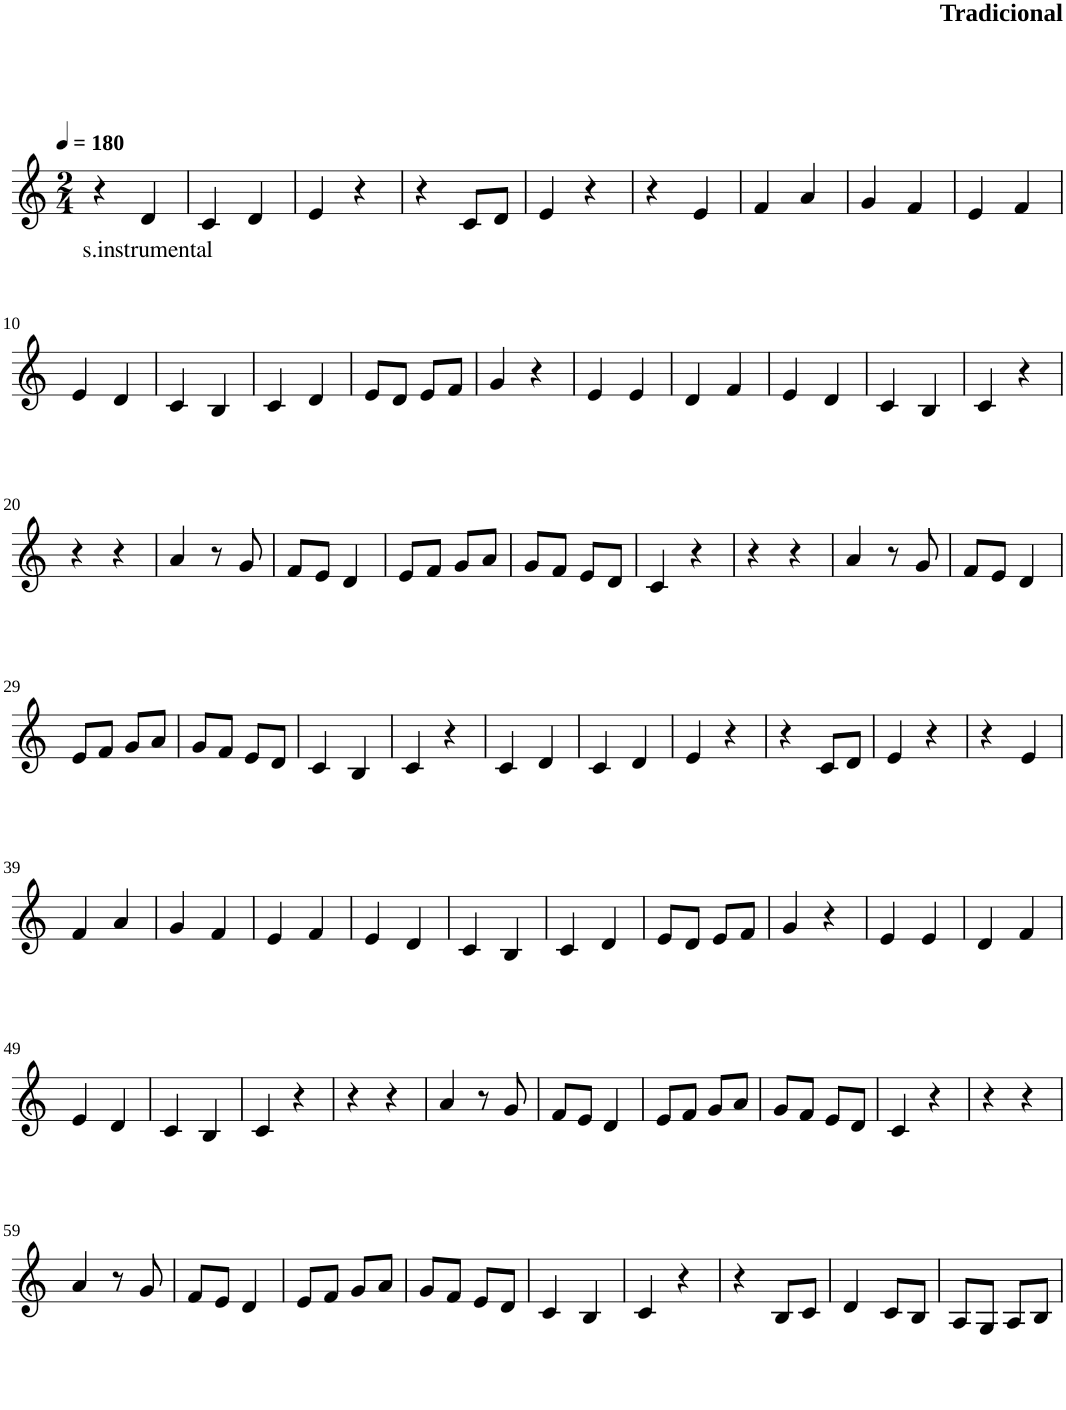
**kern	**text
*part1	*part1
*staff1	*staff1
*I"Violin	*
*clefG2	*
*k[]	*
*M2/4	*
*MM180	*
=1	=1
4r	.
!	!LO:LY:b
4d/	s.instrumental
=2	=2
4c/	.
4d/	.
=3	=3
4e/	.
4r	.
=4	=4
4r	.
8c/L	.
8d/J	.
=5	=5
4e/	.
4r	.
=6	=6
4r	.
4e/	.
=7	=7
4f/	.
4a/	.
=8	=8
4g/	.
4f/	.
=9	=9
4e/	.
4f/	.
!!LO:LB:g=z
=10	=10
4e/	.
4d/	.
=11	=11
4c/	.
4B/	.
=12	=12
4c/	.
4d/	.
=13	=13
8e/L	.
8d/J	.
8e/L	.
8f/J	.
=14	=14
4g/	.
4r	.
=15	=15
4e/	.
4e/	.
=16	=16
4d/	.
4f/	.
=17	=17
4e/	.
4d/	.
=18	=18
4c/	.
4B/	.
=19	=19
4c/	.
4r	.
!!LO:LB:g=z
=20	=20
4r	.
4r	.
=21	=21
4a/	.
8r	.
8g/	.
=22	=22
8f/L	.
8e/J	.
4d/	.
=23	=23
8e/L	.
8f/J	.
8g/L	.
8a/J	.
=24	=24
8g/L	.
8f/J	.
8e/L	.
8d/J	.
=25	=25
4c/	.
4r	.
=26	=26
4r	.
4r	.
=27	=27
4a/	.
8r	.
8g/	.
=28	=28
8f/L	.
8e/J	.
4d/	.
!!LO:LB:g=z
=29	=29
8e/L	.
8f/J	.
8g/L	.
8a/J	.
=30	=30
8g/L	.
8f/J	.
8e/L	.
8d/J	.
=31	=31
4c/	.
4B/	.
=32	=32
4c/	.
4r	.
=33	=33
4c/	.
4d/	.
=34	=34
4c/	.
4d/	.
=35	=35
4e/	.
4r	.
=36	=36
4r	.
8c/L	.
8d/J	.
=37	=37
4e/	.
4r	.
=38	=38
4r	.
4e/	.
!!LO:LB:g=z
=39	=39
4f/	.
4a/	.
=40	=40
4g/	.
4f/	.
=41	=41
4e/	.
4f/	.
=42	=42
4e/	.
4d/	.
=43	=43
4c/	.
4B/	.
=44	=44
4c/	.
4d/	.
=45	=45
8e/L	.
8d/J	.
8e/L	.
8f/J	.
=46	=46
4g/	.
4r	.
=47	=47
4e/	.
4e/	.
=48	=48
4d/	.
4f/	.
!!LO:LB:g=z
=49	=49
4e/	.
4d/	.
=50	=50
4c/	.
4B/	.
=51	=51
4c/	.
4r	.
=52	=52
4r	.
4r	.
=53	=53
4a/	.
8r	.
8g/	.
=54	=54
8f/L	.
8e/J	.
4d/	.
=55	=55
8e/L	.
8f/J	.
8g/L	.
8a/J	.
=56	=56
8g/L	.
8f/J	.
8e/L	.
8d/J	.
=57	=57
4c/	.
4r	.
=58	=58
4r	.
4r	.
!!LO:LB:g=z
=59	=59
4a/	.
8r	.
8g/	.
=60	=60
8f/L	.
8e/J	.
4d/	.
=61	=61
8e/L	.
8f/J	.
8g/L	.
8a/J	.
=62	=62
8g/L	.
8f/J	.
8e/L	.
8d/J	.
=63	=63
4c/	.
4B/	.
=64	=64
4c/	.
4r	.
=65	=65
4r	.
8B/L	.
8c/J	.
=66	=66
4d/	.
8c/L	.
8B/J	.
=67	=67
8A/L	.
8G/J	.
8A/L	.
8B/J	.
=	=
*-	*-
